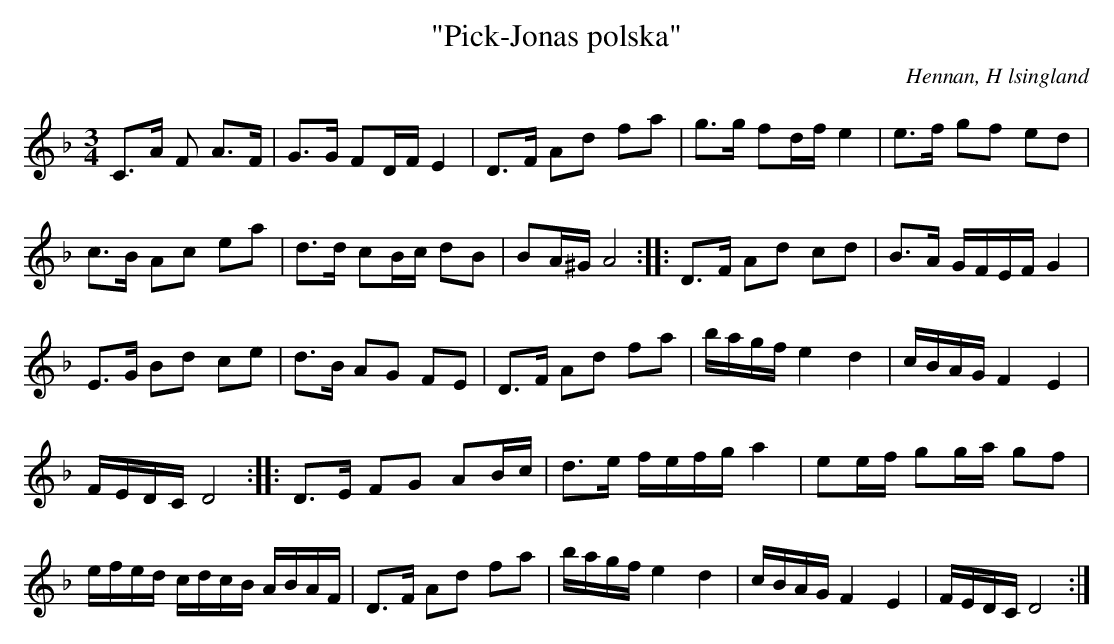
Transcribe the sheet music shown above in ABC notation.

X:1
T: "Pick-Jonas polska"
O: Hennan, H lsingland
M: 3/4
L: 1/8
K: F
C>A /F A>F | G>G FD/F/ E2 | D>F Ad fa | g>g fd/f/ e2 | e>f gf ed |
c>B Ac ea | d>d cB/c/ dB | BA/^G/ A4 :: D>F Ad cd | B>A G/F/E/F/ G2 |
E>G Bd ce | d>B AG FE | D>F Ad fa | b/a/g/f/ e2 d2 | c/B/A/G/ F2 E2 |
F/E/D/C/ D4 :: D>E FG AB/c/ | d>e f/e/f/g/ a2 | ee/f/ gg/a/ gf |
e/f/e/d/ c/d/c/B/ A/B/A/F/ | D>F Ad fa | b/a/g/f/ e2 d2 | c/B/A/G/ F2 E2 | F/E/D/C/ D4 :|]
